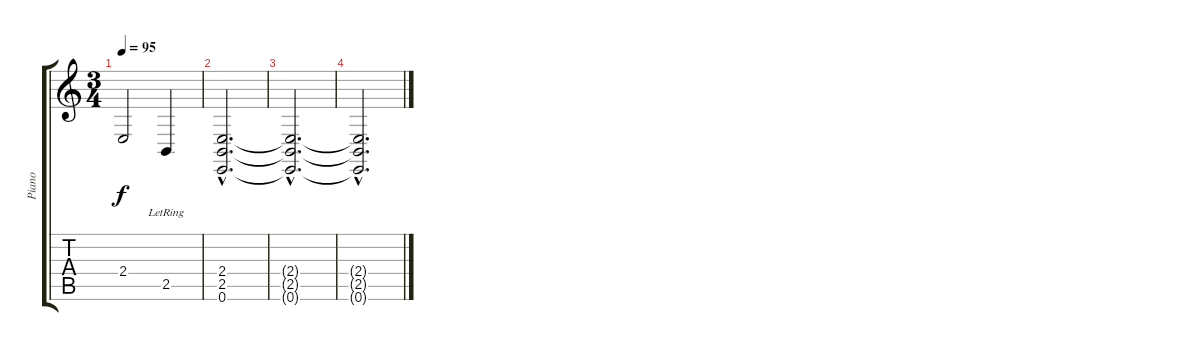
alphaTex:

\track ("Piano" "Piano") {instrument brightacousticpiano}
\staff {score tabs}
\tuning (E4 B3 G3 D3 A2 E2) {hide}
\ts (3 4)
\tempo 95
\clef g2
\ks c
2.4.2{dy f} 2.5{lr}.4 |
(2.4{hac} 2.5{hac} 0.6{hac}).2{d} |
(2.4{hac t} 2.5{hac t} 0.6{hac t}).2{d} |
(2.4{hac t} 2.5{hac t} 0.6{hac t}).2{d}
